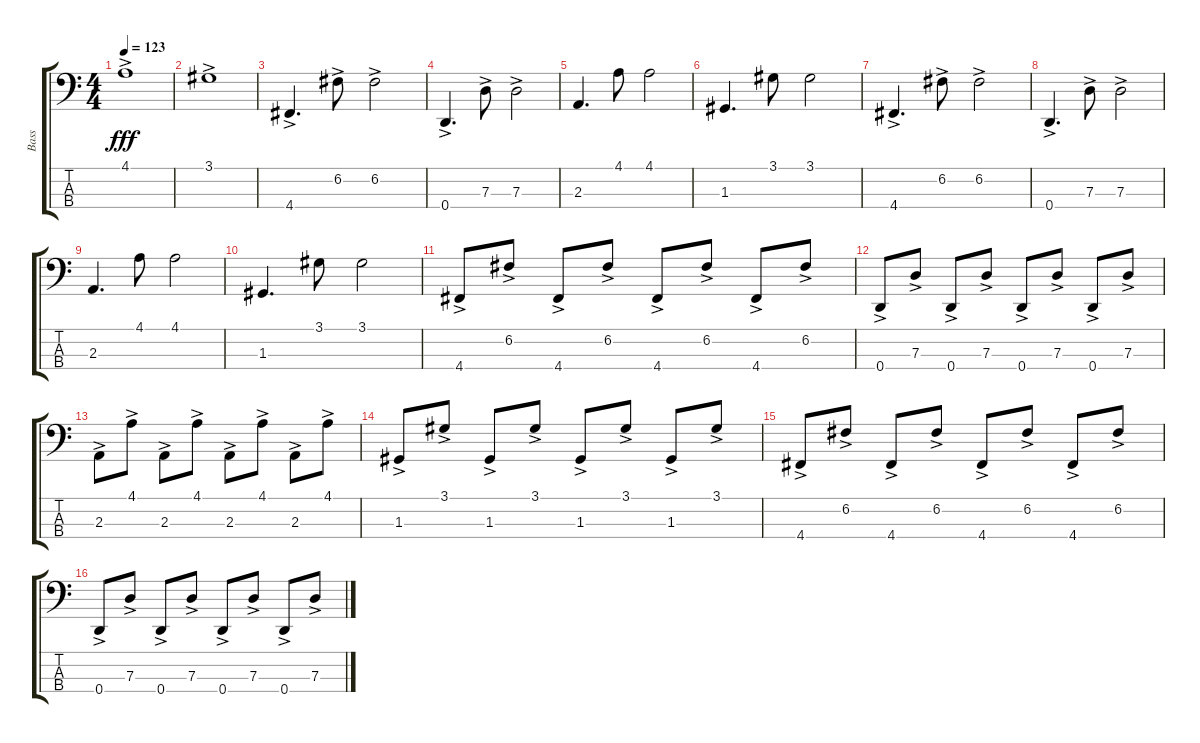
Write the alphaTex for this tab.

\track ("Bass" "Bass") {instrument synthbass1}
\staff {score tabs}
\tuning (F2 C2 G1 D1) {hide}
\ts (4 4)
\tempo 123
\clef f4
\ks c
4.1{ac}.1{dy fff} |
3.1{ac}.1 |
4.4{ac}.4{d} 6.2{ac}.8 6.2{ac}.2 |
0.4{ac}.4{d} 7.3{ac}.8 7.3{ac}.2 |
2.3.4{d} 4.1.8 4.1.2 |
1.3.4{d} 3.1.8 3.1.2 |
4.4{ac}.4{d} 6.2{ac}.8 6.2{ac}.2 |
0.4{ac}.4{d} 7.3{ac}.8 7.3{ac}.2 |
2.3.4{d} 4.1.8 4.1.2 |
1.3.4{d} 3.1.8 3.1.2 |
4.4{ac}.8 6.2{ac}.8 4.4{ac}.8 6.2{ac}.8 4.4{ac}.8 6.2{ac}.8 4.4{ac}.8 6.2{ac}.8 |
0.4{ac}.8 7.3{ac}.8 0.4{ac}.8 7.3{ac}.8 0.4{ac}.8 7.3{ac}.8 0.4{ac}.8 7.3{ac}.8 |
2.3{ac}.8 4.1{ac}.8 2.3{ac}.8 4.1{ac}.8 2.3{ac}.8 4.1{ac}.8 2.3{ac}.8 4.1{ac}.8 |
1.3{ac}.8 3.1{ac}.8 1.3{ac}.8 3.1{ac}.8 1.3{ac}.8 3.1{ac}.8 1.3{ac}.8 3.1{ac}.8 |
4.4{ac}.8 6.2{ac}.8 4.4{ac}.8 6.2{ac}.8 4.4{ac}.8 6.2{ac}.8 4.4{ac}.8 6.2{ac}.8 |
0.4{ac}.8 7.3{ac}.8 0.4{ac}.8 7.3{ac}.8 0.4{ac}.8 7.3{ac}.8 0.4{ac}.8 7.3{ac}.8
